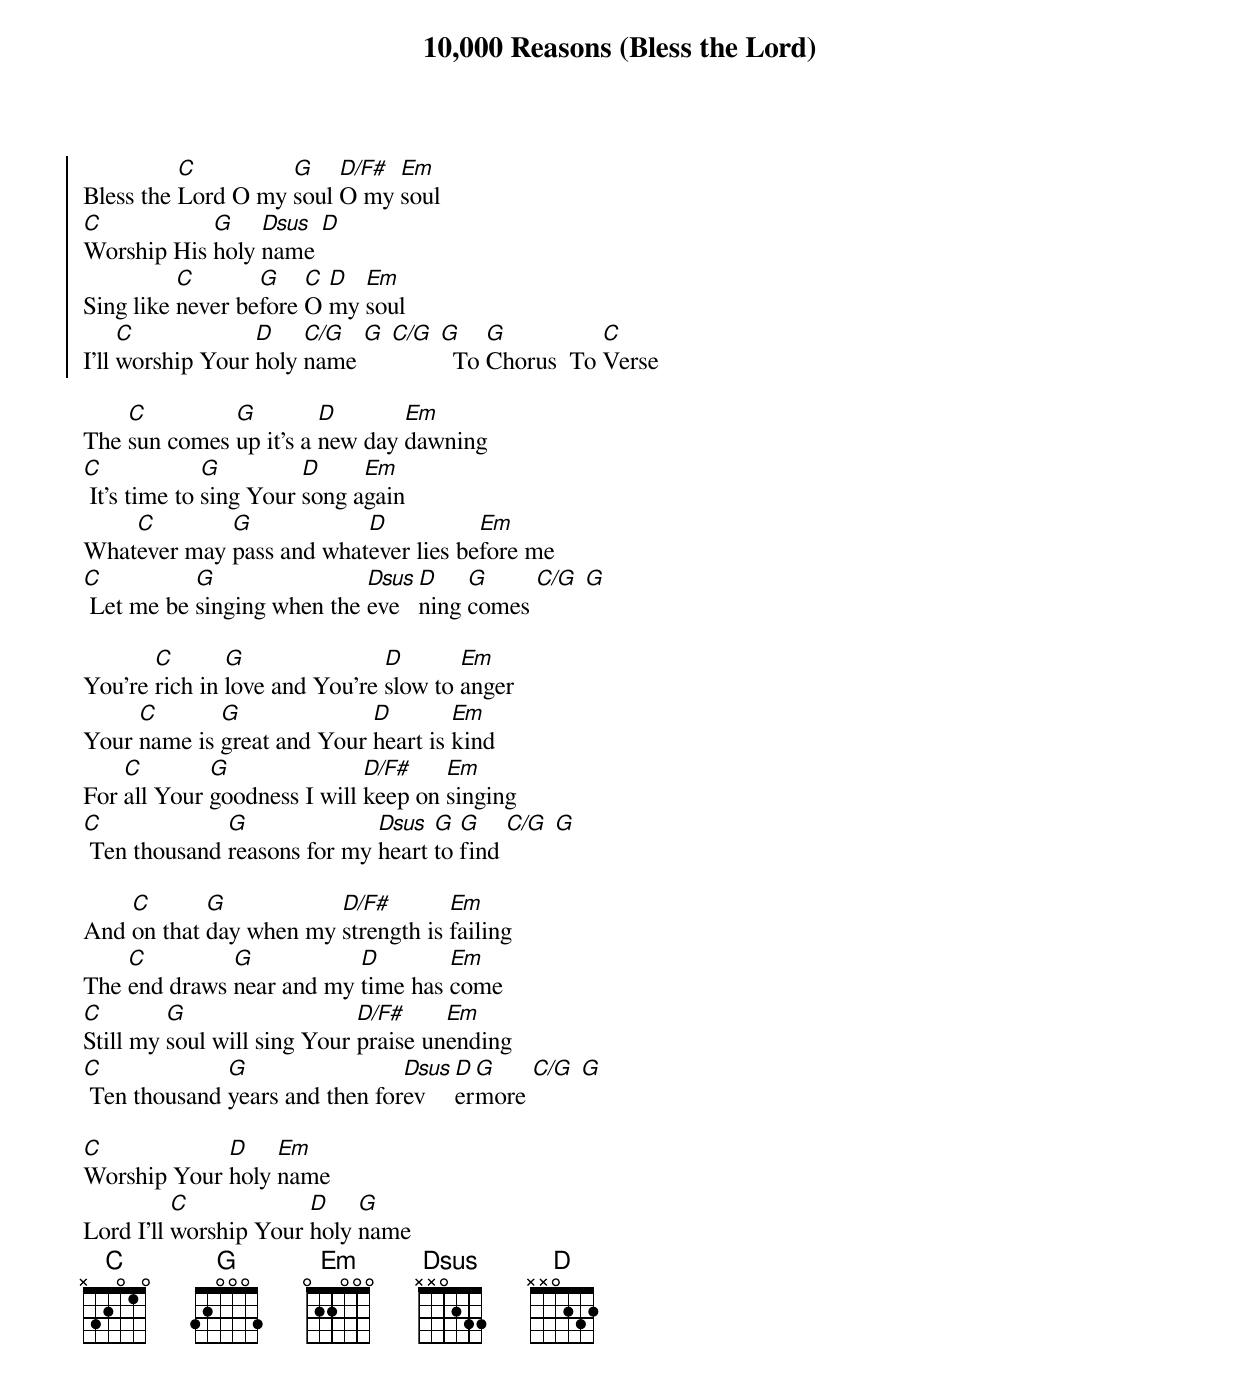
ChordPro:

{title: 10,000 Reasons (Bless the Lord)}
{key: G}
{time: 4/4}
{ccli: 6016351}
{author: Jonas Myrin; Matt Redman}
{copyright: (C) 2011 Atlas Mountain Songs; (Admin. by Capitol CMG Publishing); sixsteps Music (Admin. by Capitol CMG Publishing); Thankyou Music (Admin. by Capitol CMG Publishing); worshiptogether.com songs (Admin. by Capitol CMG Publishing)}

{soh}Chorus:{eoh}
{soc}
Bless the [C]Lord O my [G]soul [D/F#]O my [Em]soul
[C]Worship His [G]holy [Dsus]name [D]
Sing like [C]never be[G]fore [C]O [D]my [Em]soul
I'll [C]worship Your [D]holy [C/G]name [G] [C/G] [G]  To [G]Chorus  To [C]Verse
{eoc}

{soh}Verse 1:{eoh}
The [C]sun comes [G]up it's a [D]new day [Em]dawning
[C] It's time to [G]sing Your [D]song a[Em]gain
What[C]ever may [G]pass and what[D]ever lies be[Em]fore me
[C] Let me be [G]singing when the [Dsus]eve[D]ning [G]comes [C/G] [G]

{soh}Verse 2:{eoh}
You're [C]rich in [G]love and You're [D]slow to [Em]anger
Your [C]name is [G]great and Your [D]heart is [Em]kind
For [C]all Your [G]goodness I will [D/F#]keep on [Em]singing
[C] Ten thousand [G]reasons for my [Dsus]heart [G]to [G]find [C/G] [G]

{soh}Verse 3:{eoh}
And [C]on that [G]day when my [D/F#]strength is [Em]failing
The [C]end draws [G]near and my [D]time has [Em]come
[C]Still my [G]soul will sing Your [D/F#]praise un[Em]ending
[C] Ten thousand [G]years and then for[Dsus]ev[D]er[G]more [C/G] [G]

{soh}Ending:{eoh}
[C]Worship Your [D]holy [Em]name
Lord I'll [C]worship Your [D]holy [G]name
